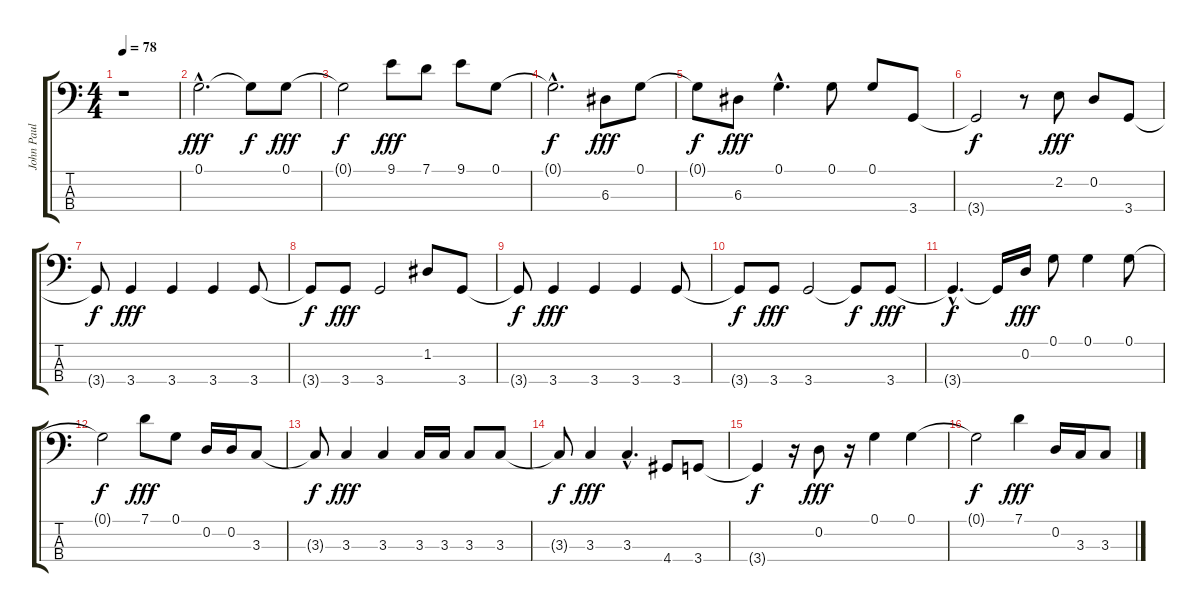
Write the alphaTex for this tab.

\track ("John Paul Jones (Bass)" "John Paul ") {instrument electricbassfinger}
\staff {score tabs}
\tuning (G2 D2 A1 E1) {hide}
\ts (4 4)
\tempo 78
\clef f4
\ks c
r.1{dy fff} |
0.1{hac}.2{d} 0.1{t}.8{dy f} 0.1.8{dy fff} |
0.1{t}.2{dy f} 9.1.8{dy fff} 7.1.8 9.1.8 0.1.8 |
0.1{hac t}.2{d dy f} 6.3.8{dy fff} 0.1.8 |
0.1{t}.8{dy f} 6.3.8{dy fff} 0.1{hac}.4{d} 0.1.8 0.1.8 3.4.8 |
3.4{t}.2{dy f} r.8 2.2.8{dy fff} 0.2.8 3.4.8 |
3.4{t}.8{dy f} 3.4.4{dy fff} 3.4.4 3.4.4 3.4.8 |
3.4{t}.8{dy f} 3.4.8{dy fff} 3.4.2 1.2.8 3.4.8 |
3.4{t}.8{dy f} 3.4.4{dy fff} 3.4.4 3.4.4 3.4.8 |
3.4{t}.8{dy f} 3.4.8{dy fff} 3.4.2 3.4{t}.8{dy f} 3.4.8{dy fff} |
3.4{hac t}.4{d dy f} 3.4{t}.16 0.2.16{dy fff} 0.1.8 0.1.4 0.1.8 |
0.1{t}.2{dy f} 7.1.8{dy fff} 0.1.8 0.2.16 0.2.16 3.3.8 |
3.3{t}.8{dy f} 3.3.4{dy fff} 3.3.4 3.3.16 3.3.16 3.3.8 3.3.8 |
3.3{t}.8{dy f} 3.3.4{dy fff} 3.3{hac}.4{d} 4.4.8 3.4.8 |
3.4{t}.4{dy f} r.16 0.2.8{dy fff} r.16 0.1.4 0.1.4 |
0.1{t}.2{dy f} 7.1.4{dy fff} 0.2.16 3.3.16 3.3.8
